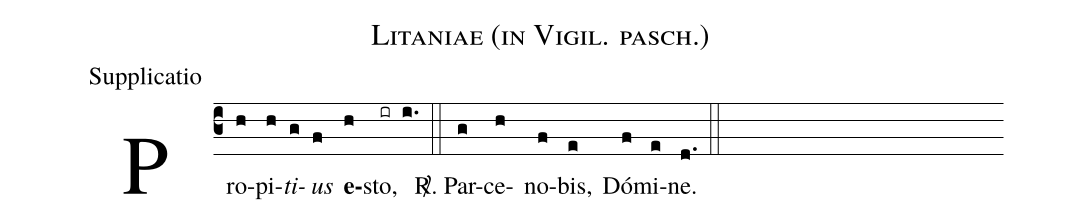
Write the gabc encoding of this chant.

name:Litaniae (in Vigil. pasch.);
office-part:Supplicatio;
%%
(c3) Pro(h)pi(h)<i>ti</i>(g)<i>us</i>(f) <b>e-</b>(h)sto,(ir i.) (::) <sp>R/</sp>. Par-(g)ce-(h) no-(f)bis,(e) Dó(f)mi(e)ne.(d.) (::)
